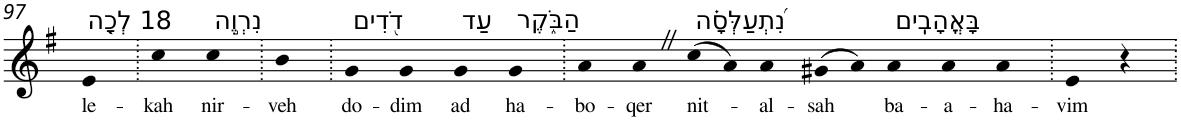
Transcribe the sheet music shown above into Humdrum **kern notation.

**kern	**text
*part1	*part1
*staff1	*staff1
*I"Piano	*
*I'Pno	*
!!LO:PB:g=z
*clefG2	*
*k[f#]	*
*G:	*
=97	=97
!LO:TX:a:t=18 לְכָ֤ה	!
!	!LO:LY:b
4e	le-
=98.	=98.
!	!LO:LY:b
4cc	-kah
!LO:TX:a:t=נִרְוֶ֣ה	!
!	!LO:LY:b
4cc	nir-
=99.	=99.
!	!LO:LY:b
4b	-veh
=100.	=100.
!LO:TX:a:t=דֹ֭דִים	!
!	!LO:LY:b
4g	do-
!	!LO:LY:b
4g	-dim
!LO:TX:a:t=עַד	!
!	!LO:LY:b
4g	ad
!LO:TX:a:t=הַבֹּ֑קֶר	!
!	!LO:LY:b
4g	ha-
=101.	=101.
!	!LO:LY:b
4a	-bo-
!	!LO:LY:b
4aZ	-qer
!LO:TX:a:t=נִ֝תְעַלְּסָ֗ה	!
!	!LO:LY:b
(>8cc	nit-
8a)	.
!	!LO:LY:b
4a	-al-
!	!LO:LY:b
(>8g#X	-sah
8a)	.
!LO:TX:a:t=בָּאֳהָבִֽים	!
!	!LO:LY:b
4a	ba-
!	!LO:LY:b
4a	-a-
!	!LO:LY:b
4a	-ha-
=102.	=102.
!	!LO:LY:b
4e	-vim
4r	.
=.	=.
*-	*-
